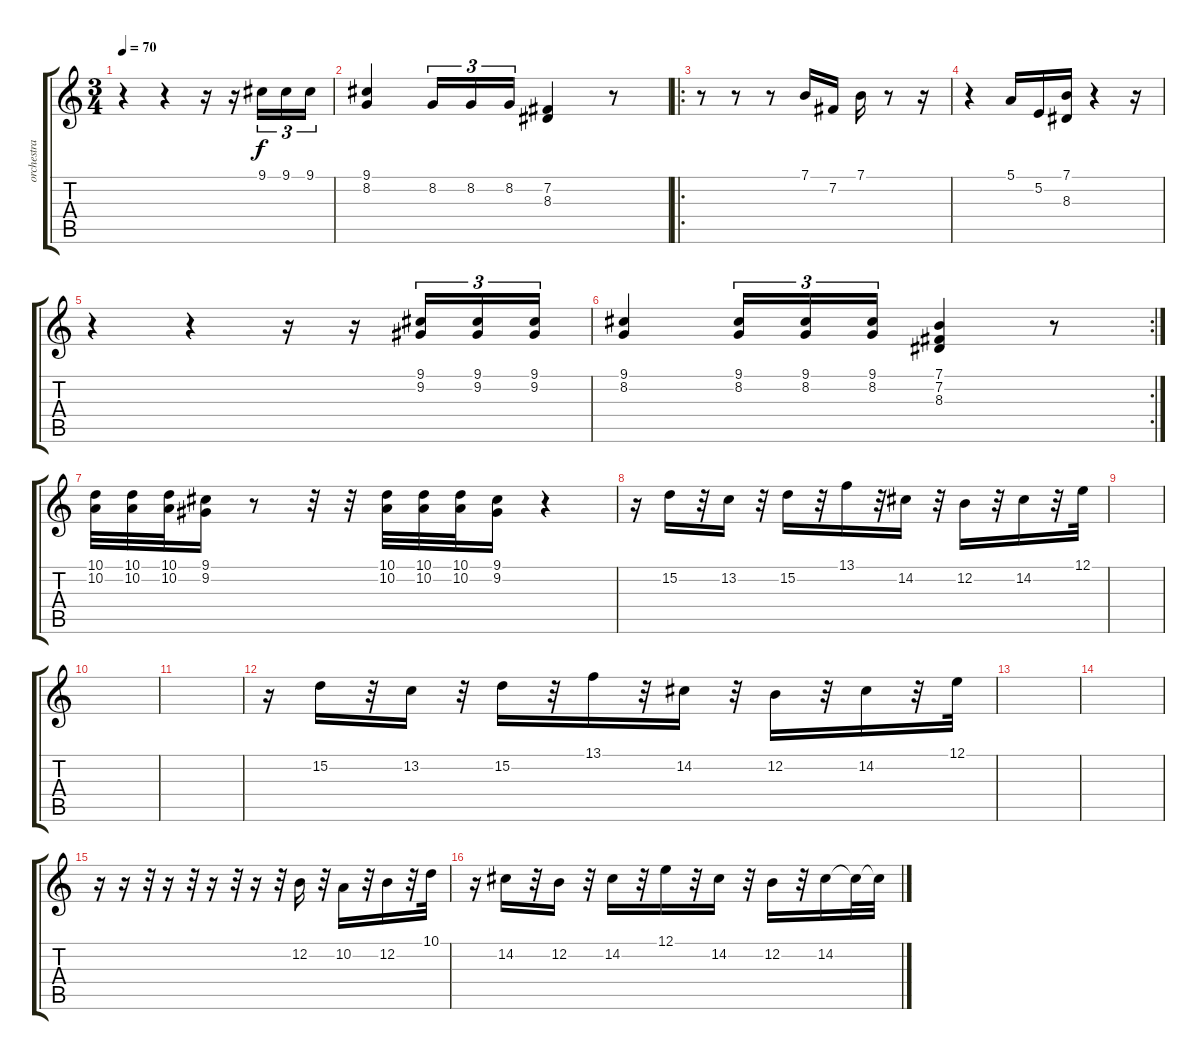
\track ("orchestra" "orchestra") {instrument orchestrahit}
\staff {score tabs}
\tuning (E4 B3 G3 D3 A2 E2) {hide}
\ts (3 4)
\tempo 70
\clef g2
\ks c
r.4{dy f} r.4 r.16 r.16 9.1.16{tu (3 2)} 9.1.16{tu (3 2)} 9.1.16{tu (3 2)} |
(9.1 8.2).4 8.2.16{tu (3 2)} 8.2.16{tu (3 2)} 8.2.16{tu (3 2)} (7.2 8.3).4 r.8 |
\ro
r.8{volume 16} r.8 r.8 7.1.16 7.2.16 7.1.16 r.8 r.16 |
r.4 5.1.16 5.2.16 (7.1 8.3).16 r.4 r.16 |
r.4 r.4 r.16 r.16 (9.1 9.2).16{tu (3 2)} (9.1 9.2).16{tu (3 2)} (9.1 9.2).16{tu (3 2)} |
\rc 2
(9.1 8.2).4 (9.1 8.2).16{tu (3 2)} (9.1 8.2).16{tu (3 2)} (9.1 8.2).16{tu (3 2)} (7.1 7.2 8.3).4 r.8 |
(10.1 10.2).32 (10.1 10.2).32 (10.1 10.2).32 (9.1 9.2).16 r.8 r.32 r.32 (10.1 10.2).32 (10.1 10.2).32 (10.1 10.2).32 (9.1 9.2).16 r.4 |
r.16 15.2.16 r.32 13.2.16 r.32 15.2.16 r.32 13.1.16 r.32 14.2.16 r.32 12.2.16 r.32 14.2.16 r.32 12.1.32 |
|
|
|
r.16 15.2.16 r.32 13.2.16 r.32 15.2.16 r.32 13.1.16 r.32 14.2.16 r.32 12.2.16 r.32 14.2.16 r.32 12.1.32 |
|
|
r.16 r.16 r.32 r.16 r.32 r.16 r.32 r.16 r.32 12.2.16 r.32 10.2.16 r.32 12.2.16 r.32 10.1.32 |
r.16 14.2.16 r.32 12.2.16 r.32 14.2.16 r.32 12.1.16 r.32 14.2.16 r.32 12.2.16 r.32 14.2.16 14.2{t}.32 14.2{t}.32
